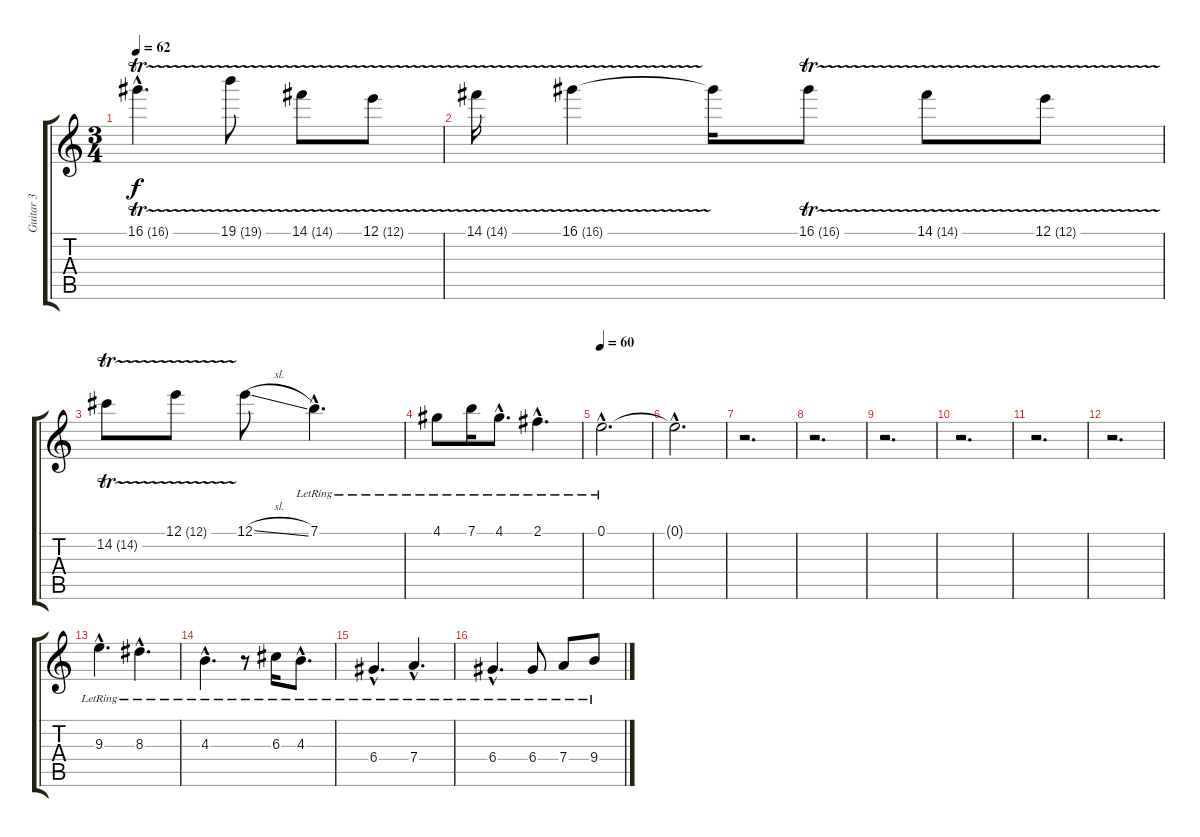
\track ("Guitar 3" "Guitar 3") {instrument electricguitarjazz}
\staff {score tabs}
\tuning (E4 B3 G3 D3 A2 E2) {hide}
\ts (3 4)
\tempo 62
\clef g2
\ks c
16.1{tr (16 64) hac}.4{d dy f} 19.1{tr (19 64)}.8 14.1{tr (14 64)}.8 12.1{tr (12 64)}.8 |
14.1{tr (14 64)}.16 16.1{tr (16 64)}.4 16.1{t}.16 16.1{tr (16 64)}.8 14.1{tr (14 64)}.8 12.1{tr (12 64)}.8 |
14.2{tr (14 64)}.8 12.1{tr (12 64)}.8 12.1{sl}.8 7.1{hac lr}.4{d} |
4.1{lr}.8 7.1{lr}.16 4.1{hac lr}.8{d} 2.1{hac lr}.4{d} |
\tempo 60
0.1{hac lr}.2{d} |
0.1{hac t}.2{d} |
r.2{d} |
r.2{d} |
r.2{d} |
r.2{d} |
r.2{d} |
r.2{d} |
9.3{hac lr}.4{d} 8.3{hac lr}.4{d} |
4.3{hac lr}.4{d} r.8 6.3{lr}.16 4.3{hac lr}.8{d} |
6.4{hac lr}.4{d} 7.4{hac lr}.4{d} |
6.4{hac lr}.4{d} 6.4{lr}.8 7.4{lr}.8 9.4{lr}.8
